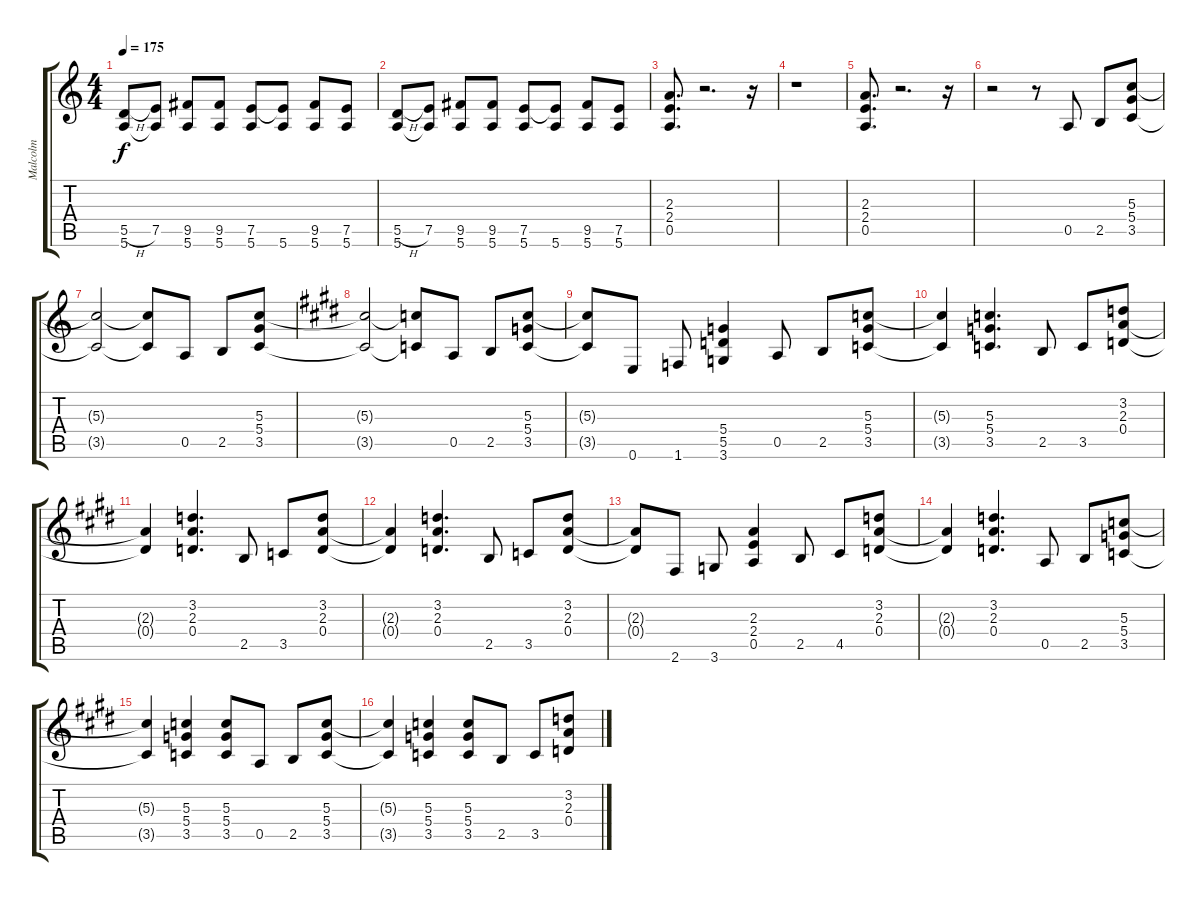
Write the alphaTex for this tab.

\track ("Malcolm" "Malcolm") {instrument overdrivenguitar}
\staff {score tabs}
\tuning (E4 B3 G3 D3 A2 E2) {hide}
\ts (4 4)
\tempo 175
\clef g2
\ks c
(5.5{h} 5.6).8{dy f} (7.5 5.6{t}).8 (9.5 5.6).8 (9.5 5.6).8 (7.5 5.6).8 (7.5{t} 5.6).8 (9.5 5.6).8 (7.5 5.6).8 |
(5.5{h} 5.6).8 (7.5 5.6{t}).8 (9.5 5.6).8 (9.5 5.6).8 (7.5 5.6).8 (7.5{t} 5.6).8 (9.5 5.6).8 (7.5 5.6).8 |
(2.3 2.4 0.5).8{d} r.2{d} r.16 |
r.1 |
(2.3 2.4 0.5).8{d} r.2{d} r.16 |
r.2 r.8 0.5.8 2.5.8 (5.3 5.4 3.5).8 |
(5.3{t} 3.5{t}).2 (5.3{t} 3.5{t}).8 0.5.8 2.5.8 (5.3 5.4 3.5).8 |
\ks c#minor
(5.3{t} 3.5{t}).2 (5.3{t} 3.5{t}).8 0.5.8 2.5.8 (5.3 5.4 3.5).8 |
\ks e
(5.3{t} 3.5{t}).8 0.6.8 1.6.8 (5.4 5.5 3.6).4 0.5.8 2.5.8 (5.3 5.4 3.5).8 |
\ks c#minor
(5.3{t} 3.5{t}).4 (5.3 5.4 3.5).4{d} 2.5.8 3.5.8 (3.2 2.3 0.4).8 |
\ks e
(2.3{t} 0.4{t}).4 (3.2 2.3 0.4).4{d} 2.5.8 3.5.8 (3.2 2.3 0.4).8 |
\ks c#minor
(2.3{t} 0.4{t}).4 (3.2 2.3 0.4).4{d} 2.5.8 3.5.8 (3.2 2.3 0.4).8 |
\ks e
(2.3{t} 0.4{t}).8 2.6.8 3.6.8 (2.3 2.4 0.5).4 2.5.8 4.5.8 (3.2 2.3 0.4).8 |
\ks c#minor
(2.3{t} 0.4{t}).4 (3.2 2.3 0.4).4{d} 0.5.8 2.5.8 (5.3 5.4 3.5).8 |
(5.3{t} 3.5{t}).4 (5.3 5.4 3.5).4 (5.3 5.4 3.5).8 0.5.8 2.5.8 (5.3 5.4 3.5).8 |
\ks e
(5.3{t} 3.5{t}).4 (5.3 5.4 3.5).4 (5.3 5.4 3.5).8 2.5.8 3.5.8 (3.2 2.3 0.4).8
